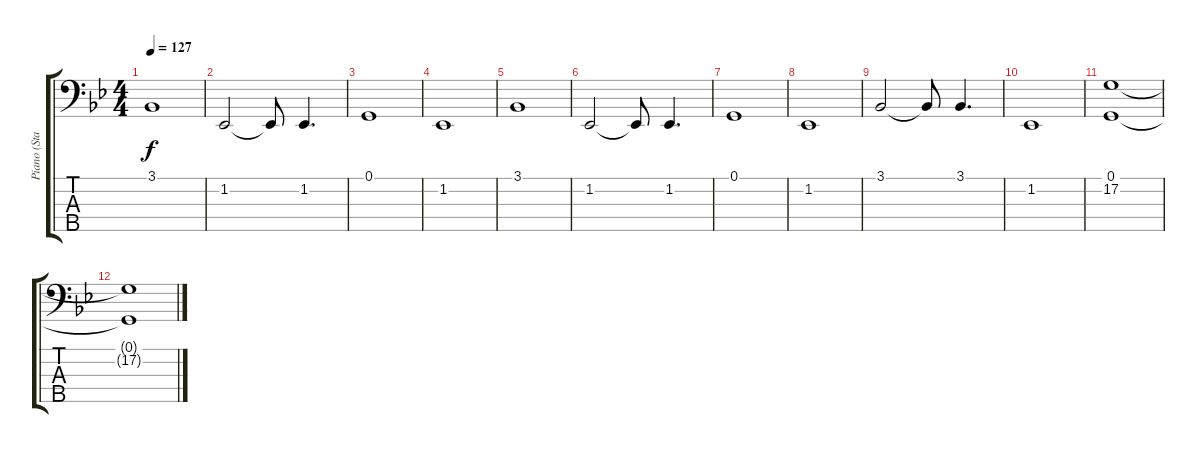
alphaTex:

\track ("Piano (Staff 2)" "Piano (Sta") {instrument acousticgrandpiano}
\staff {score tabs}
\tuning (G2 D2 A1 E1 B0) {hide}
\ts (4 4)
\tempo 127
\clef f4
\ks gminor
3.1.1{dy f} |
1.2.2 1.2{t}.8 1.2.4{d} |
0.1.1 |
1.2.1 |
3.1.1 |
1.2.2 1.2{t}.8 1.2.4{d} |
0.1.1 |
1.2.1 |
3.1.2 3.1{t}.8 3.1.4{d} |
1.2.1 |
(0.1 17.2).1 |
(0.1{t} 17.2{t}).1
